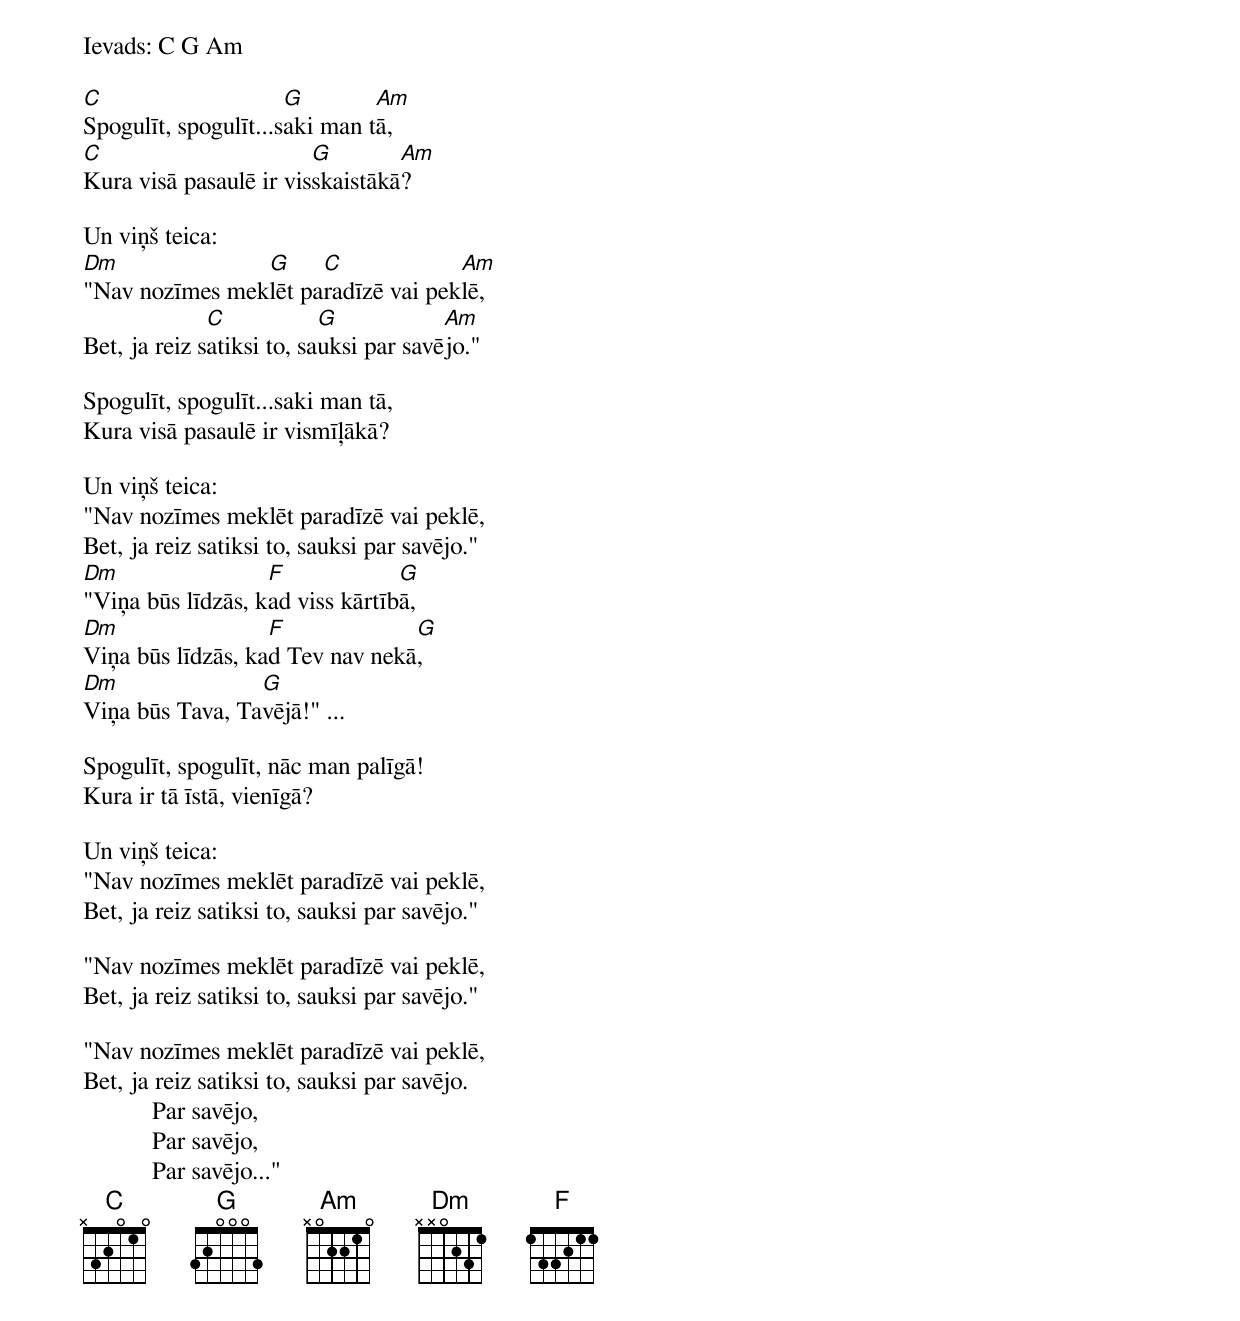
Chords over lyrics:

Ievads: C G Am

C                     G        Am
Spogulīt, spogulīt...saki man tā,
C                       G        Am
Kura visā pasaulē ir visskaistākā?

Un viņš teica:
Dm              G     C             Am
"Nav nozīmes meklēt paradīzē vai peklē,
              C            G            Am
Bet, ja reiz satiksi to, sauksi par savējo."

Spogulīt, spogulīt...saki man tā,
Kura visā pasaulē ir vismīļākā?

Un viņš teica:
"Nav nozīmes meklēt paradīzē vai peklē,
Bet, ja reiz satiksi to, sauksi par savējo."
Dm                 F             G
"Viņa būs līdzās, kad viss kārtībā,
Dm                 F             G
Viņa būs līdzās, kad Tev nav nekā,
Dm               G
Viņa būs Tava, Tavējā!" ...

Spogulīt, spogulīt, nāc man palīgā!
Kura ir tā īstā, vienīgā?

Un viņš teica:
"Nav nozīmes meklēt paradīzē vai peklē,
Bet, ja reiz satiksi to, sauksi par savējo."

"Nav nozīmes meklēt paradīzē vai peklē,
Bet, ja reiz satiksi to, sauksi par savējo."

"Nav nozīmes meklēt paradīzē vai peklē,
Bet, ja reiz satiksi to, sauksi par savējo.
           Par savējo,
           Par savējo,
           Par savējo..."
